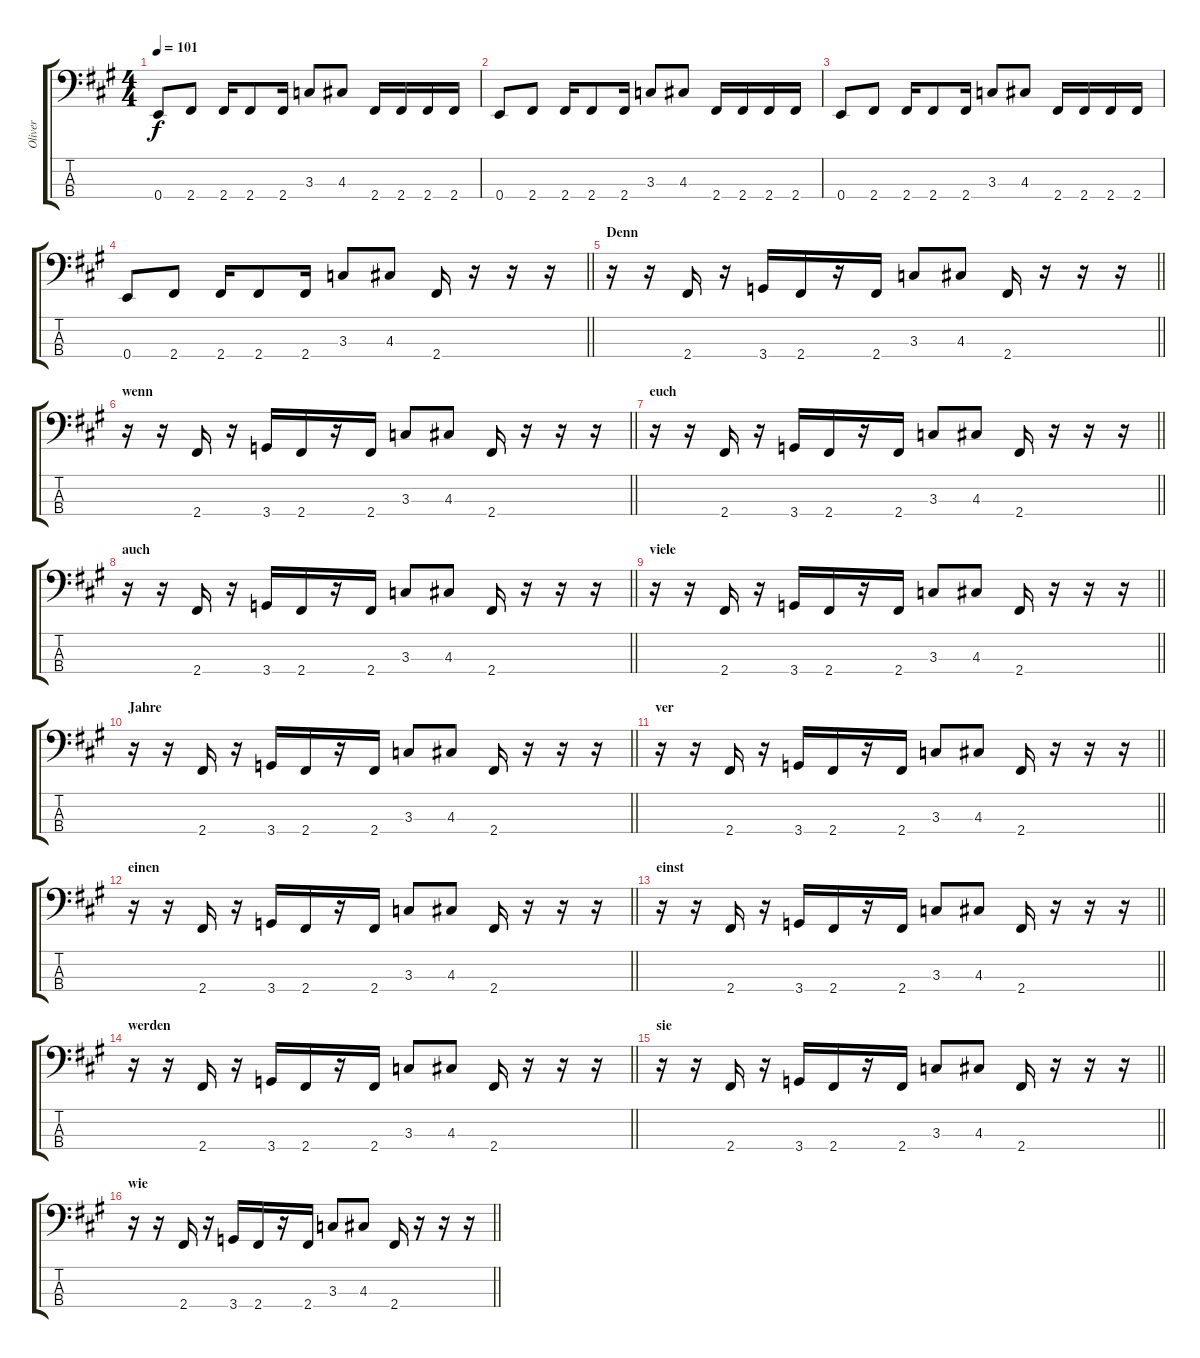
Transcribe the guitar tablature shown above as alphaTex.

\track ("Oliver" "Oliver") {instrument electricbasspick}
\staff {score tabs}
\tuning (G2 D2 A1 E1) {hide}
\ts (4 4)
\tempo 101
\clef f4
\ks f#minor
0.4.8{dy f} 2.4.8 2.4.16 2.4.8 2.4.16 3.3.8 4.3.8 2.4.16 2.4.16 2.4.16 2.4.16 |
0.4.8 2.4.8 2.4.16 2.4.8 2.4.16 3.3.8 4.3.8 2.4.16 2.4.16 2.4.16 2.4.16 |
0.4.8 2.4.8 2.4.16 2.4.8 2.4.16 3.3.8 4.3.8 2.4.16 2.4.16 2.4.16 2.4.16 |
\barLineRight lightlight
0.4.8 2.4.8 2.4.16 2.4.8 2.4.16 3.3.8 4.3.8 2.4.16 r.16 r.16 r.16 |
\section ("" "Denn")
\barLineRight lightlight
r.16 r.16 2.4.16 r.16 3.4.16 2.4.16 r.16 2.4.16 3.3.8 4.3.8 2.4.16 r.16 r.16 r.16 |
\section ("" "wenn")
\barLineRight lightlight
r.16 r.16 2.4.16 r.16 3.4.16 2.4.16 r.16 2.4.16 3.3.8 4.3.8 2.4.16 r.16 r.16 r.16 |
\section ("" "euch")
\barLineRight lightlight
r.16 r.16 2.4.16 r.16 3.4.16 2.4.16 r.16 2.4.16 3.3.8 4.3.8 2.4.16 r.16 r.16 r.16 |
\section ("" "auch")
\barLineRight lightlight
r.16 r.16 2.4.16 r.16 3.4.16 2.4.16 r.16 2.4.16 3.3.8 4.3.8 2.4.16 r.16 r.16 r.16 |
\section ("" "viele")
\barLineRight lightlight
r.16 r.16 2.4.16 r.16 3.4.16 2.4.16 r.16 2.4.16 3.3.8 4.3.8 2.4.16 r.16 r.16 r.16 |
\section ("" "Jahre")
\barLineRight lightlight
r.16 r.16 2.4.16 r.16 3.4.16 2.4.16 r.16 2.4.16 3.3.8 4.3.8 2.4.16 r.16 r.16 r.16 |
\section ("" "ver")
\barLineRight lightlight
r.16 r.16 2.4.16 r.16 3.4.16 2.4.16 r.16 2.4.16 3.3.8 4.3.8 2.4.16 r.16 r.16 r.16 |
\section ("" "einen")
\barLineRight lightlight
r.16 r.16 2.4.16 r.16 3.4.16 2.4.16 r.16 2.4.16 3.3.8 4.3.8 2.4.16 r.16 r.16 r.16 |
\section ("" "einst")
\barLineRight lightlight
r.16 r.16 2.4.16 r.16 3.4.16 2.4.16 r.16 2.4.16 3.3.8 4.3.8 2.4.16 r.16 r.16 r.16 |
\section ("" "werden")
\barLineRight lightlight
r.16 r.16 2.4.16 r.16 3.4.16 2.4.16 r.16 2.4.16 3.3.8 4.3.8 2.4.16 r.16 r.16 r.16 |
\section ("" "sie")
\barLineRight lightlight
r.16 r.16 2.4.16 r.16 3.4.16 2.4.16 r.16 2.4.16 3.3.8 4.3.8 2.4.16 r.16 r.16 r.16 |
\section ("" "wie")
\barLineRight lightlight
r.16 r.16 2.4.16 r.16 3.4.16 2.4.16 r.16 2.4.16 3.3.8 4.3.8 2.4.16 r.16 r.16 r.16
